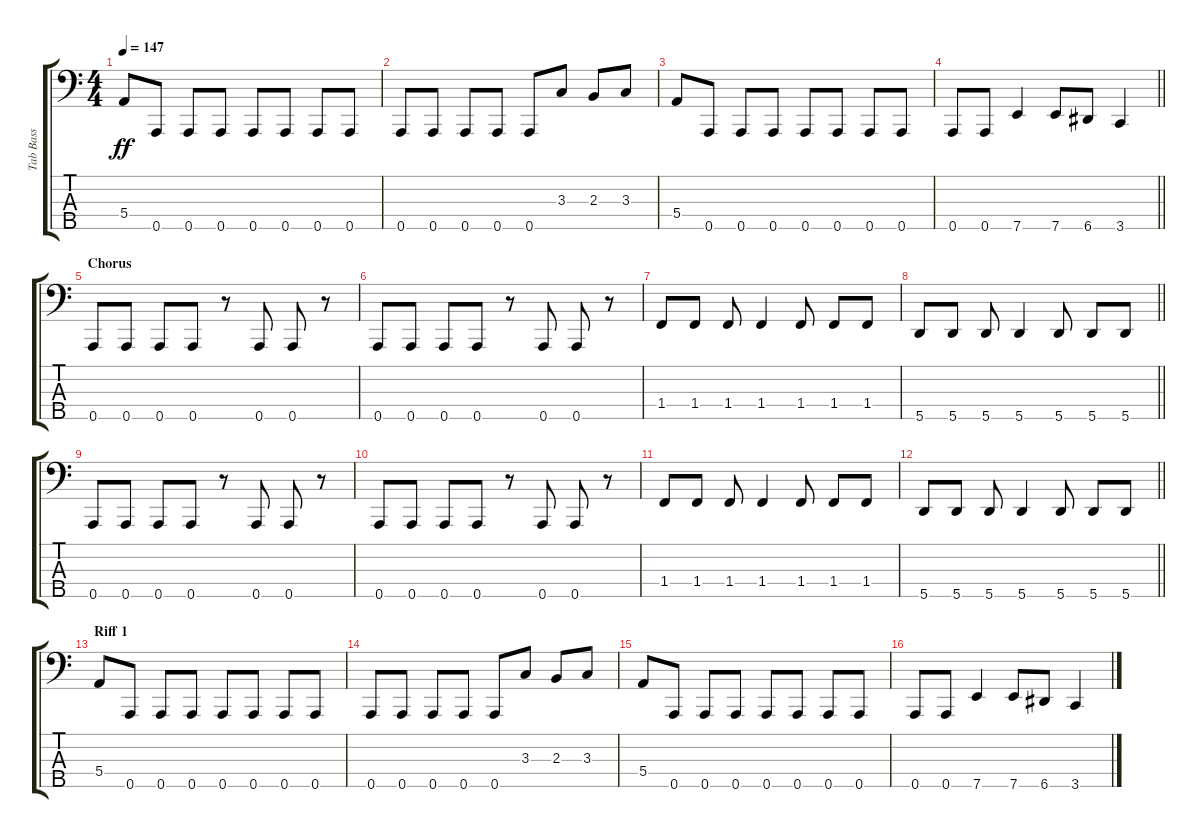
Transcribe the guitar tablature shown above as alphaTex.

\track ("Tab Bass" "Tab Bass") {instrument electricbasspick}
\staff {score tabs}
\tuning (G2 D2 A1 E1 A0) {hide}
\ts (4 4)
\tempo 147
\clef f4
\ks c
5.4.8{dy ff} 0.5.8 0.5.8 0.5.8 0.5.8 0.5.8 0.5.8 0.5.8 |
0.5.8 0.5.8 0.5.8 0.5.8 0.5.8 3.3.8 2.3.8 3.3.8 |
5.4.8 0.5.8 0.5.8 0.5.8 0.5.8 0.5.8 0.5.8 0.5.8 |
\barLineRight lightlight
0.5.8 0.5.8 7.5.4 7.5.8 6.5.8 3.5.4 |
\section ("" "Chorus")
0.5.8 0.5.8 0.5.8 0.5.8 r.8 0.5.8 0.5.8 r.8 |
0.5.8 0.5.8 0.5.8 0.5.8 r.8 0.5.8 0.5.8 r.8 |
1.4.8 1.4.8 1.4.8 1.4.4 1.4.8 1.4.8 1.4.8 |
\barLineRight lightlight
5.5.8 5.5.8 5.5.8 5.5.4 5.5.8 5.5.8 5.5.8 |
0.5.8 0.5.8 0.5.8 0.5.8 r.8 0.5.8 0.5.8 r.8 |
0.5.8 0.5.8 0.5.8 0.5.8 r.8 0.5.8 0.5.8 r.8 |
1.4.8 1.4.8 1.4.8 1.4.4 1.4.8 1.4.8 1.4.8 |
\barLineRight lightlight
5.5.8 5.5.8 5.5.8 5.5.4 5.5.8 5.5.8 5.5.8 |
\section ("" "Riff 1")
5.4.8 0.5.8 0.5.8 0.5.8 0.5.8 0.5.8 0.5.8 0.5.8 |
0.5.8 0.5.8 0.5.8 0.5.8 0.5.8 3.3.8 2.3.8 3.3.8 |
5.4.8 0.5.8 0.5.8 0.5.8 0.5.8 0.5.8 0.5.8 0.5.8 |
0.5.8 0.5.8 7.5.4 7.5.8 6.5.8 3.5.4
